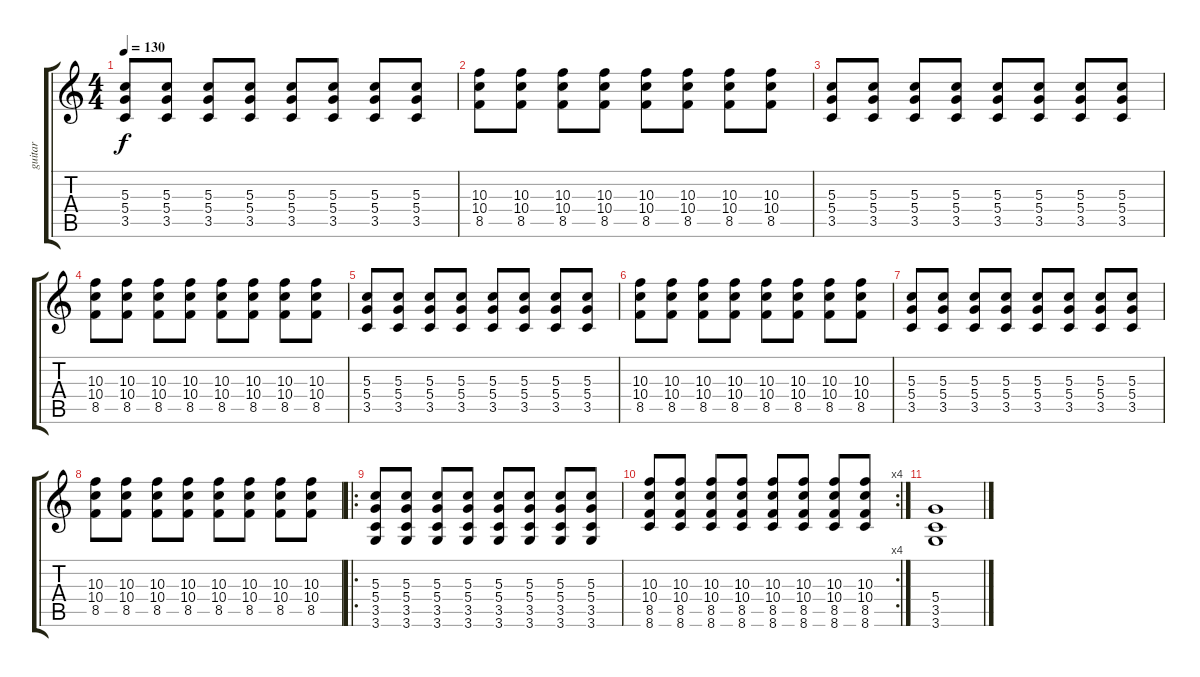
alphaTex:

\track ("guitar " "guitar ") {instrument distortionguitar}
\staff {score tabs}
\tuning (E4 B3 G3 D3 A2 E2) {hide}
\ts (4 4)
\tempo 130
\clef g2
\ks c
(5.3 5.4 3.5).8{dy f} (5.3 5.4 3.5).8 (5.3 5.4 3.5).8 (5.3 5.4 3.5).8 (5.3 5.4 3.5).8 (5.3 5.4 3.5).8 (5.3 5.4 3.5).8 (5.3 5.4 3.5).8 |
(10.3 10.4 8.5).8 (10.3 10.4 8.5).8 (10.3 10.4 8.5).8 (10.3 10.4 8.5).8 (10.3 10.4 8.5).8 (10.3 10.4 8.5).8 (10.3 10.4 8.5).8 (10.3 10.4 8.5).8 |
(5.3 5.4 3.5).8 (5.3 5.4 3.5).8 (5.3 5.4 3.5).8 (5.3 5.4 3.5).8 (5.3 5.4 3.5).8 (5.3 5.4 3.5).8 (5.3 5.4 3.5).8 (5.3 5.4 3.5).8 |
(10.3 10.4 8.5).8 (10.3 10.4 8.5).8 (10.3 10.4 8.5).8 (10.3 10.4 8.5).8 (10.3 10.4 8.5).8 (10.3 10.4 8.5).8 (10.3 10.4 8.5).8 (10.3 10.4 8.5).8 |
(5.3 5.4 3.5).8 (5.3 5.4 3.5).8 (5.3 5.4 3.5).8 (5.3 5.4 3.5).8 (5.3 5.4 3.5).8 (5.3 5.4 3.5).8 (5.3 5.4 3.5).8 (5.3 5.4 3.5).8 |
(10.3 10.4 8.5).8 (10.3 10.4 8.5).8 (10.3 10.4 8.5).8 (10.3 10.4 8.5).8 (10.3 10.4 8.5).8 (10.3 10.4 8.5).8 (10.3 10.4 8.5).8 (10.3 10.4 8.5).8 |
(5.3 5.4 3.5).8 (5.3 5.4 3.5).8 (5.3 5.4 3.5).8 (5.3 5.4 3.5).8 (5.3 5.4 3.5).8 (5.3 5.4 3.5).8 (5.3 5.4 3.5).8 (5.3 5.4 3.5).8 |
(10.3 10.4 8.5).8 (10.3 10.4 8.5).8 (10.3 10.4 8.5).8 (10.3 10.4 8.5).8 (10.3 10.4 8.5).8 (10.3 10.4 8.5).8 (10.3 10.4 8.5).8 (10.3 10.4 8.5).8 |
\ro
(5.3 5.4 3.5 3.6).8 (5.3 5.4 3.5 3.6).8 (5.3 5.4 3.5 3.6).8 (5.3 5.4 3.5 3.6).8 (5.3 5.4 3.5 3.6).8 (5.3 5.4 3.5 3.6).8 (5.3 5.4 3.5 3.6).8 (5.3 5.4 3.5 3.6).8 |
\rc 4
(10.3 10.4 8.5 8.6).8 (10.3 10.4 8.5 8.6).8 (10.3 10.4 8.5 8.6).8 (10.3 10.4 8.5 8.6).8 (10.3 10.4 8.5 8.6).8 (10.3 10.4 8.5 8.6).8 (10.3 10.4 8.5 8.6).8 (10.3 10.4 8.5 8.6).8 |
(5.4 3.5 3.6).1
